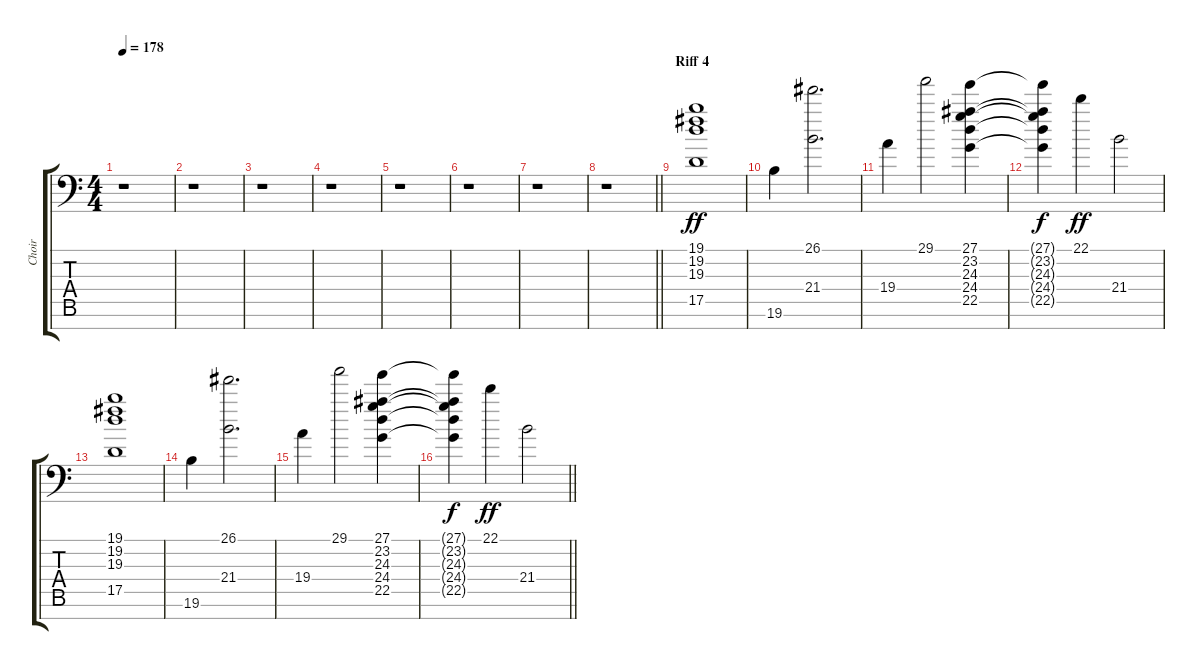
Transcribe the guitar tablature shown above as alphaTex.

\track ("Choir" "Choir") {instrument choiraahs}
\staff {score tabs}
\tuning (E4 B3 G3 D3 A2 E2 C-1) {hide}
\ts (4 4)
\tempo 178
\clef f4
\ks c
r.1{dy f} |
r.1 |
r.1 |
r.1 |
r.1 |
r.1 |
r.1 |
\barLineRight lightlight
r.1 |
\section ("" "Riff 4")
(19.1 19.2 19.3 17.5).1{dy ff} |
19.6.4 (26.1 21.4).2{d} |
19.4.4 29.1.2 (27.1 23.2 24.3 24.4 22.5).4 |
(27.1{t} 23.2{t} 24.3{t} 24.4{t} 22.5{t}).4{dy f} 22.1.4{dy ff} 21.4.2 |
(19.1 19.2 19.3 17.5).1 |
19.6.4 (26.1 21.4).2{d} |
19.4.4 29.1.2 (27.1 23.2 24.3 24.4 22.5).4 |
\barLineRight lightlight
(27.1{t} 23.2{t} 24.3{t} 24.4{t} 22.5{t}).4{dy f} 22.1.4{dy ff} 21.4.2
